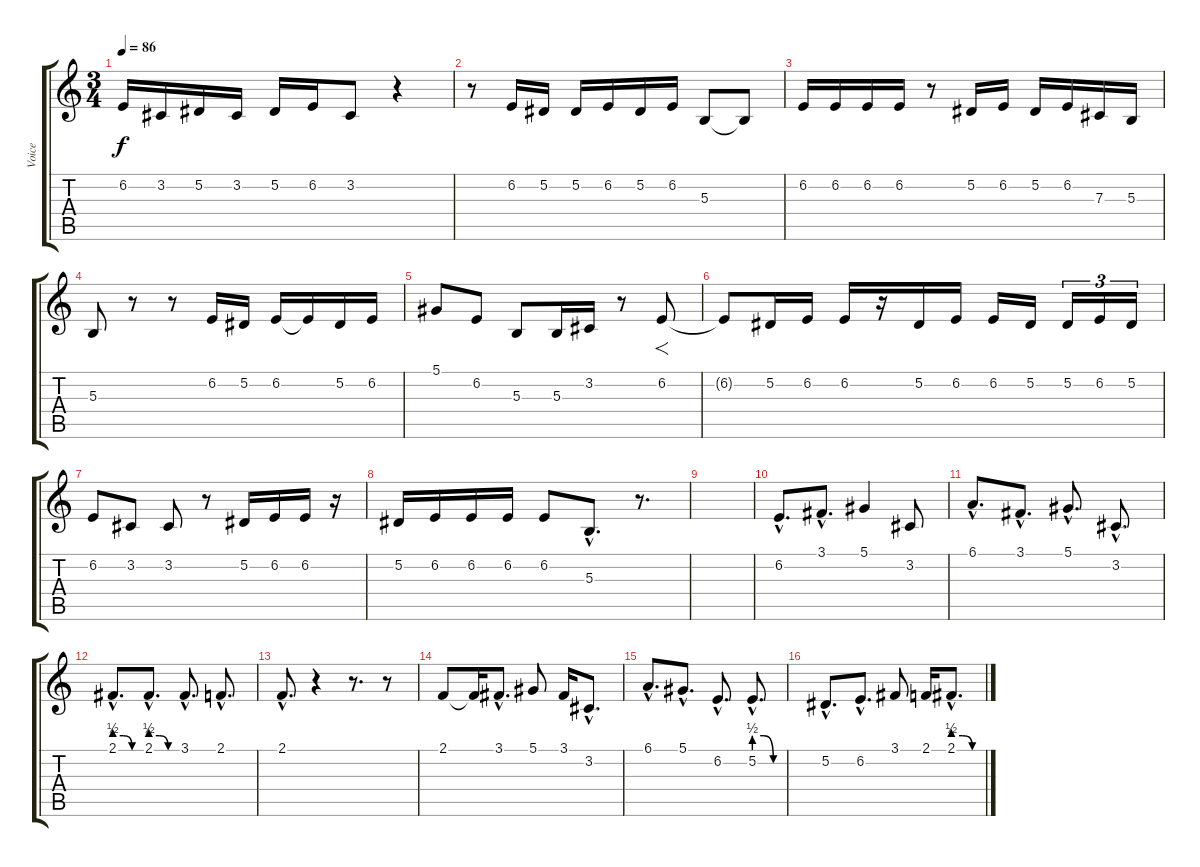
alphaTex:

\track ("Voice" "Voice") {instrument clarinet}
\staff {score tabs}
\tuning (Eb4 Bb3 Gb3 Db3 Ab2 Db2) {hide}
\ts (3 4)
\tempo 86
\clef g2
\ks c
6.2.16{dy f} 3.2.16 5.2.16 3.2.16 5.2.16 6.2.16 3.2.8 r.4 |
r.8 6.2.16 5.2.16 5.2.16 6.2.16 5.2.16 6.2.16 5.3.8 5.3{t}.8 |
6.2.16 6.2.16 6.2.16 6.2.16 r.8 5.2.16 6.2.16 5.2.16 6.2.16 7.3.16 5.3.16 |
5.3.8 r.8 r.8 6.2.16 5.2.16 6.2.16 6.2{t}.16 5.2.16 6.2.16 |
5.1.8 6.2.8 5.3.8 5.3.16 3.2.16 r.8 6.2.8{f} |
6.2{t}.8 5.2.16 6.2.16 6.2.16 r.16 5.2.16 6.2.16 6.2.16 5.2.16 5.2.16{tu (3 2)} 6.2.16{tu (3 2)} 5.2.16{tu (3 2)} |
6.2.8 3.2.8 3.2.8 r.8 5.2.16 6.2.16 6.2.16 r.16 |
5.2.16 6.2.16 6.2.16 6.2.16 6.2.8 5.3{hac}.8{d} r.8{d} |
|
6.2{hac}.8{d} 3.1{hac}.8{d} 5.1.4 3.2.8 |
6.1{hac}.8{d} 3.1{hac}.8{d} 5.1{hac}.8{d} 3.2{hac}.8{d} |
2.1{be (custom 0 2 20 2 40 0 60 0) hac}.8{d} 2.1{be (custom 0 2 20 2 40 0 60 0) hac}.8{d} 3.1{hac}.8{d} 2.1{hac}.8{d} |
2.1{hac}.8{d} r.4 r.8{d} r.8 |
2.1.8 2.1{t}.16 3.1{hac}.8{d} 5.1.8 3.1.16 3.2{hac}.8{d} |
6.1{hac}.8{d} 5.1{hac}.8{d} 6.2{hac}.8{d} 5.2{be (custom 0 2 20 2 40 0 60 0) hac}.8{d} |
5.2{hac}.8{d} 6.2{hac}.8{d} 3.1.8 2.1.16 2.1{be (custom 0 2 20 2 40 0 60 0) hac}.8{d}
